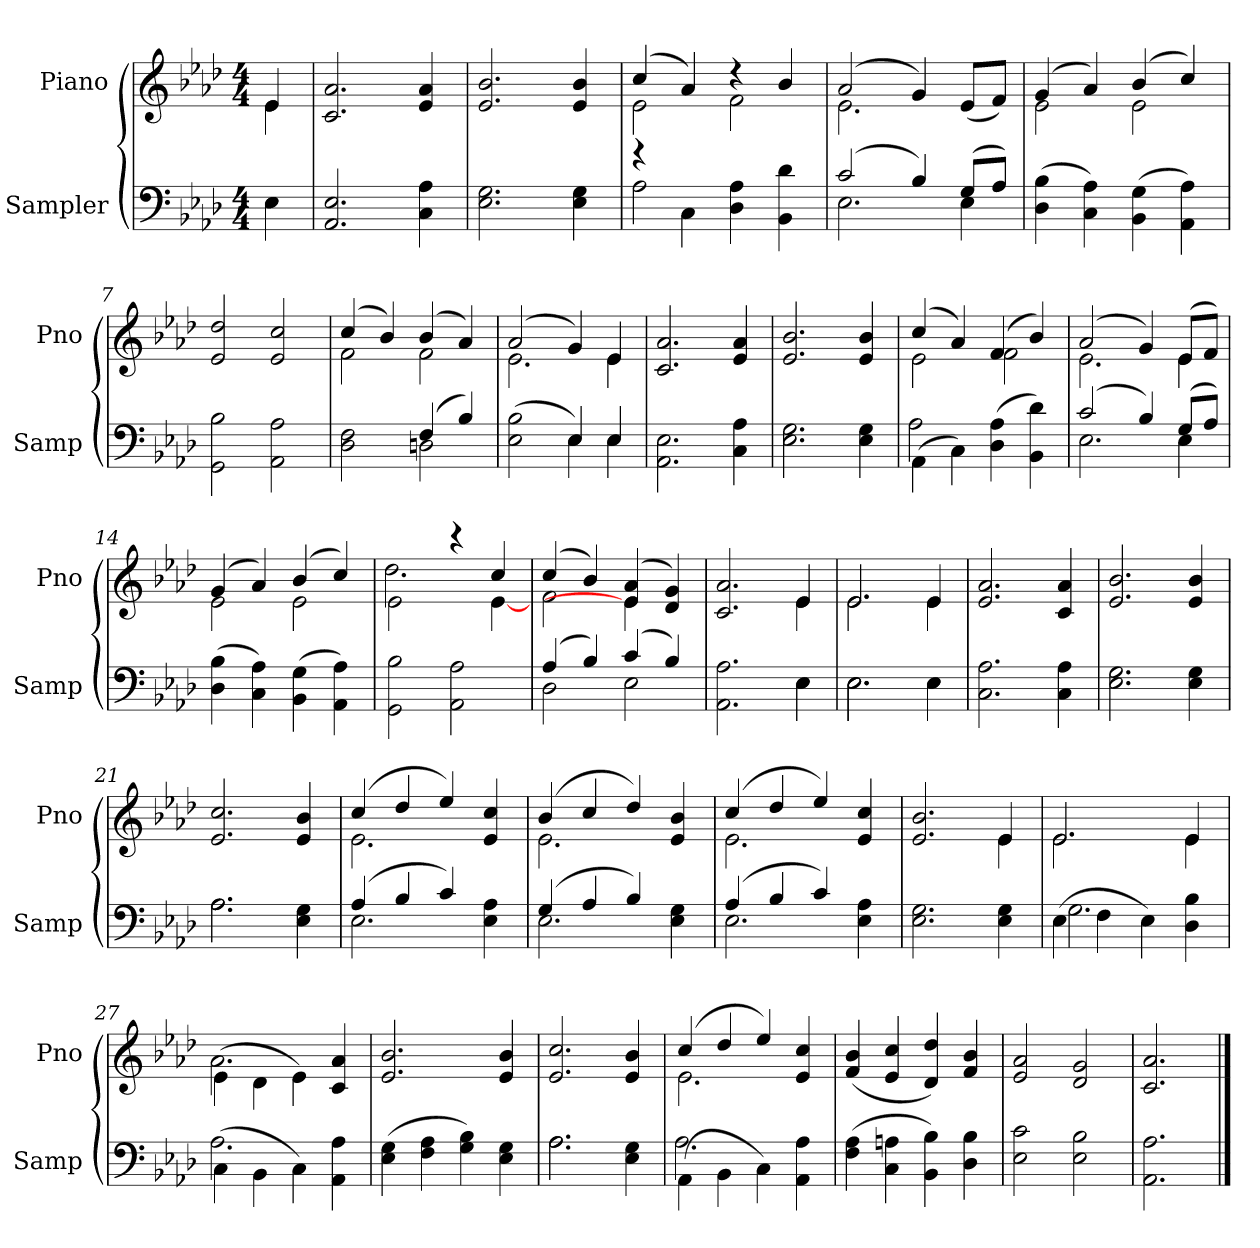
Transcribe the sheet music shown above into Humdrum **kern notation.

**kern	**kern
*part2	*part1
*staff2	*staff1
*I"Sampler	*I"Piano
*I'Samp	*I'Pno
*clefF4	*clefG2
*k[b-e-a-d-]	*k[b-e-a-d-]
*A-:	*A-:
*M4/4	*M4/4
=1	=1
*^	*^
4E-\	4E-	4e-/	4e-
*v	*v	*	*
*	*v	*v
=2	=2
2.AA- 2.E-	2.c 2.a-
4C 4A-	4e- 4a-
=3	=3
2.E- 2.G	2.e- 2.b-
4E- 4G	4e- 4b-
=4	=4
*^	*^
4r	2A-	(4cc/	2e-
4C\	.	4a-/)	.
4D-\ 4A-\	2ryy	4r	2f
4BB-\ 4d-\	.	4b-/	.
=5	=5	=5	=5
(2c/	2.E-	(2a-/	2.e-
4B-/)	.	4g/)	.
(8G/L	4E-	(8e-/L	4ryy
8A-/J)	.	8f/J)	.
*v	*v	*	*
=6	=6	=6
(4D- 4B-	(4g/	2e-
4C 4A-)	4a-/)	.
(4BB- 4G	(4b-/	2e-
4AA- 4A-)	4cc/)	.
*	*v	*v
=7	=7
2GG 2B-	2e-/ 2dd-/
2AA- 2A-	2e- 2cc
=8	=8
*^	*^
2D-\ 2F\	2ryy	(4cc/	2f
.	.	4b-/)	.
(4F/	2Dn	(4b-/	2f
4B-/)	.	4a-/)	.
=9	=9	=9	=9
(2E-\ 2B-\	2ryy	(2a-/	2.e-
4E-/)	4E-	4g/)	.
4E-/	4E-	4e-/	4e-
*v	*v	*	*
*	*v	*v
=10	=10
2.AA-\ 2.E-\	2.c/ 2.a-/
4C\ 4A-\	4e-/ 4a-/
=11	=11
2.E-\ 2.G\	2.e-/ 2.b-/
4E-\ 4G\	4e-/ 4b-/
=12	=12
*^	*^
(4AA-\	2A-	(4cc/	2e-
4C\)	.	4a-/)	.
(4D-\ 4A-\	2ryy	(4f/	2f
4BB-\ 4d-\)	.	4b-/)	.
=13	=13	=13	=13
(2c/	2.E-	(2a-/	2.e-
4B-/)	.	4g/)	.
(8G/L	4E-	(8e-/L	4e-
8A-/J)	.	8f/J)	.
*v	*v	*	*
=14	=14	=14
(4D-\ 4B-\	(4g/	2e-
4C\ 4A-\)	4a-/)	.
(4BB-\ 4G\	(4b-/	2e-
4AA-\ 4A-\)	4cc/)	.
=15	=15	=15
2GG\ 2B-\	2e-\	2.dd-
2AA-\ 2A-\	4r	.
.	4cc/	[4e-
=16	=16	=16
*^	*	*
(4A-/	2D-	(4cc/	2f
4B-/)	.	4b-/)	.
(4c/	2E-	(4e-/ 4a-/	4e-]
4B-/)	.	4d-/ 4g/)	4ryy
=17	=17	=17	=17
2.AA-\ 2.A-\	2.ryy	2.c/ 2.a-/	2.ryy
4E-\	4E-	4e-/	4e-
=18	=18	=18	=18
2.E-\	2.E-	2.e-/	2.e-
4E-\	4E-	4e-/	4e-
*v	*v	*	*
*	*v	*v
=19	=19
2.C\ 2.A-\	2.e-/ 2.a-/
4C\ 4A-\	4c/ 4a-/
=20	=20
2.E-\ 2.G\	2.e-/ 2.b-/
4E-\ 4G\	4e-/ 4b-/
=21	=21
*^	*
2.A-\	2.A-	2.e-/ 2.cc/
4E-\ 4G\	4ryy	4e-/ 4b-/
=22	=22	=22
*	*	*^
(4A-/	2.E-	(4cc/	2.e-
4B-/	.	4dd-/	.
4c/)	.	4ee-/)	.
4E-\ 4A-\	4ryy	4e-/ 4cc/	4ryy
=23	=23	=23	=23
(4G/	2.E-	(4b-/	2.e-
4A-/	.	4cc/	.
4B-/)	.	4dd-/)	.
4E- 4G	4ryy	4e-/ 4b-/	4ryy
=24	=24	=24	=24
(4A-/	2.E-	(4cc/	2.e-
4B-/	.	4dd-/	.
4c/)	.	4ee-/)	.
4E-\ 4A-\	4ryy	4e-/ 4cc/	4ryy
*v	*v	*	*
=25	=25	=25
2.E-\ 2.G\	2.e-/ 2.b-/	2.ryy
4E-\ 4G\	4e-/	4e-
=26	=26	=26
*^	*	*
(4E-\	2.G	2.e-/	2.e-
4F\	.	.	.
4E-\)	.	.	.
4D-\ 4B-\	4ryy	4e-/	4e-
=27	=27	=27	=27
(4C\	2.A-	(4e-\	2.a-
4BB-\	.	4d-\	.
4C\)	.	4e-\)	.
4AA-\ 4A-\	4ryy	4c/ 4a-/	4ryy
*v	*v	*	*
*	*v	*v
=28	=28
(4E-\ 4G\	2.e-/ 2.b-/
4F\ 4A-\	.
4G\ 4B-\)	.
4E-\ 4G\	4e-/ 4b-/
=29	=29
*^	*
2.A-\	2.A-	2.e-/ 2.cc/
4E- 4G	4ryy	4e-/ 4b-/
=30	=30	=30
*	*	*^
(4AA-\	2.A-	(4cc/	2.e-
4BB-\	.	4dd-/	.
4C\)	.	4ee-/)	.
4AA-\ 4A-\	4ryy	4e-/ 4cc/	4ryy
*v	*v	*	*
*	*v	*v
=31	=31
(4F\ 4A-\	(4f/ 4b-/
4C\ 4An\	4e-/ 4cc/
4BB-\ 4B-\)	4d-/ 4dd-/)
4D-\ 4B-\	4f/ 4b-/
=32	=32
2E-\ 2c\	2e-/ 2a-/
2E-\ 2B-\	2d-/ 2g/
=33	=33
2.AA-\ 2.A-\	2.c/ 2.a-/
==	==
*-	*-
